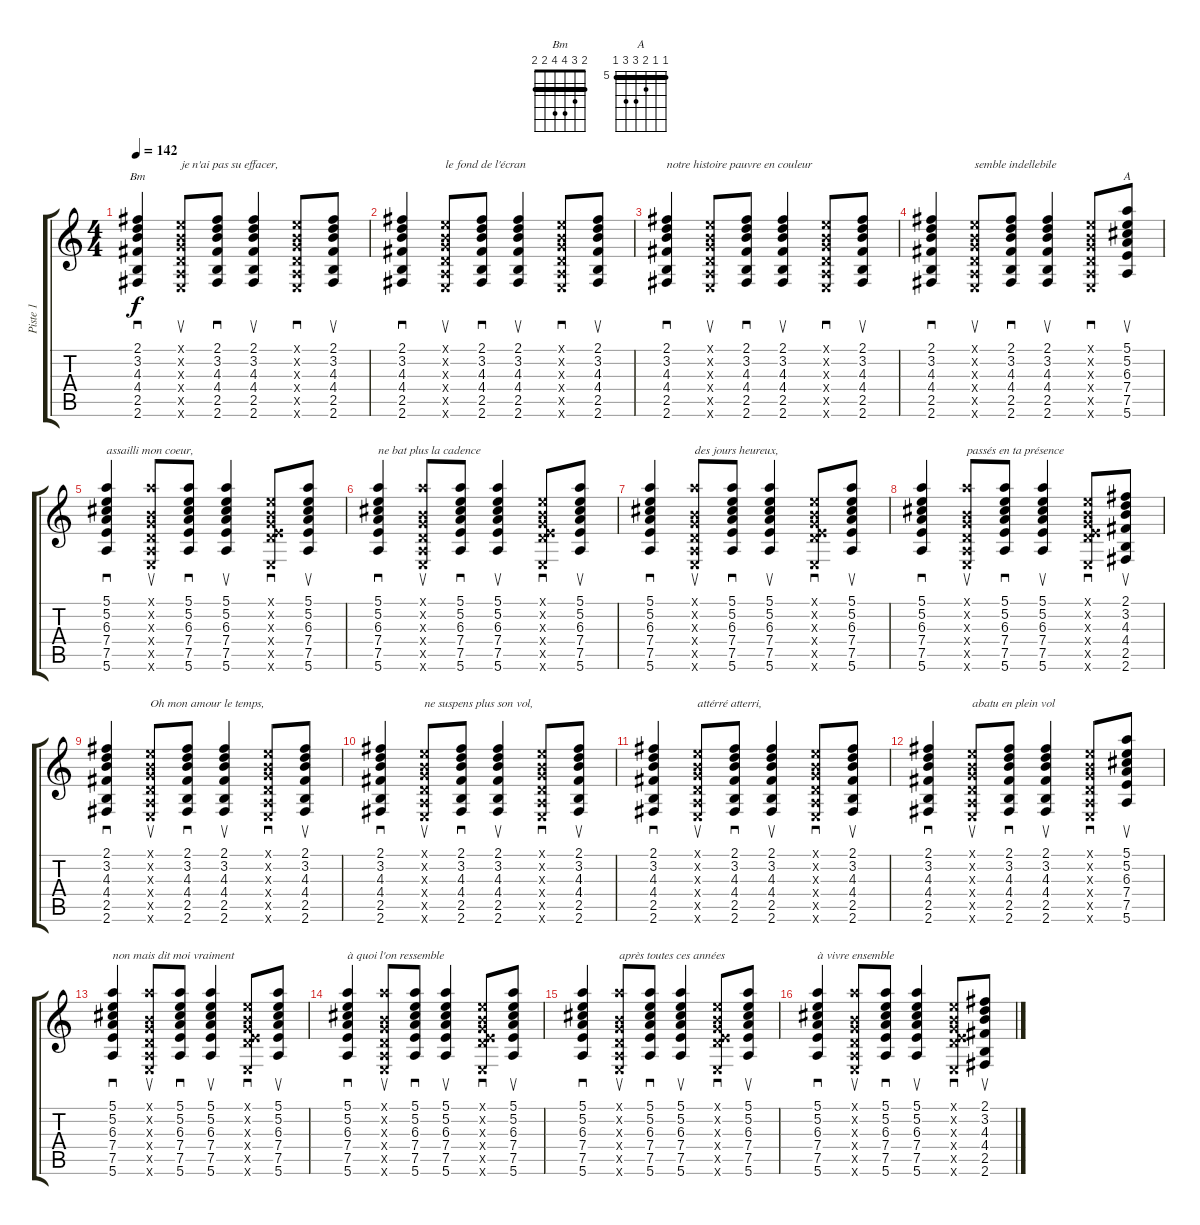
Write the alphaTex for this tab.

\track ("Piste 1" "Piste 1") {instrument acousticguitarsteel}
\staff {score tabs}
\tuning (E4 B3 G3 D3 A2 E2) {hide}
\chord ("Bm" 2 3 4 4 2 2) {barre 2}
\chord ("A" 5 5 6 7 7 5) {firstfret 5 barre 5}
\ts (4 4)
\tempo 142
\clef g2
\ks c
(2.1 3.2 4.3 4.4 2.5 2.6).4{sd ch "Bm" dy f} (0.1{x} 0.2{x} 0.3{x} 0.4{x} 0.5{x} 0.6{x}).8{su txt "je n'ai pas su effacer,"} (2.1 3.2 4.3 4.4 2.5 2.6).8{sd} (2.1 3.2 4.3 4.4 2.5 2.6).4{su} (0.1{x} 0.2{x} 0.3{x} 0.4{x} 0.5{x} 0.6{x}).8{sd} (2.1 3.2 4.3 4.4 2.5 2.6).8{su} |
(2.1 3.2 4.3 4.4 2.5 2.6).4{sd} (0.1{x} 0.2{x} 0.3{x} 0.4{x} 0.5{x} 0.6{x}).8{su txt "le fond de l'écran"} (2.1 3.2 4.3 4.4 2.5 2.6).8{sd} (2.1 3.2 4.3 4.4 2.5 2.6).4{su} (0.1{x} 0.2{x} 0.3{x} 0.4{x} 0.5{x} 0.6{x}).8{sd} (2.1 3.2 4.3 4.4 2.5 2.6).8{su} |
(2.1 3.2 4.3 4.4 2.5 2.6).4{sd txt "notre histoire pauvre en couleur"} (0.1{x} 0.2{x} 0.3{x} 0.4{x} 0.5{x} 0.6{x}).8{su} (2.1 3.2 4.3 4.4 2.5 2.6).8{sd} (2.1 3.2 4.3 4.4 2.5 2.6).4{su} (0.1{x} 0.2{x} 0.3{x} 0.4{x} 0.5{x} 0.6{x}).8{sd} (2.1 3.2 4.3 4.4 2.5 2.6).8{su} |
(2.1 3.2 4.3 4.4 2.5 2.6).4{sd} (0.1{x} 0.2{x} 0.3{x} 0.4{x} 0.5{x} 0.6{x}).8{su txt "semble indellebile"} (2.1 3.2 4.3 4.4 2.5 2.6).8{sd} (2.1 3.2 4.3 4.4 2.5 2.6).4{su} (0.1{x} 0.2{x} 0.3{x} 0.4{x} 0.5{x} 0.6{x}).8{sd} (5.1 5.2 6.3 7.4 7.5 5.6).8{su ch "A"} |
(5.1 5.2 6.3 7.4 7.5 5.6).4{sd txt "assailli mon coeur,"} (5.1{x} 0.2{x} 0.3{x} 0.4{x} 0.5{x} 0.6{x}).8{su} (5.1 5.2 6.3 7.4 7.5 5.6).8{sd} (5.1 5.2 6.3 7.4 7.5 5.6).4{su} (0.1{x} 0.2{x} 0.3{x} 0.4{x} 7.5{x} 0.6{x}).8{sd} (5.1 5.2 6.3 7.4 7.5 5.6).8{su} |
(5.1 5.2 6.3 7.4 7.5 5.6).4{sd txt "ne bat plus la cadence"} (5.1{x} 0.2{x} 0.3{x} 0.4{x} 0.5{x} 0.6{x}).8{su} (5.1 5.2 6.3 7.4 7.5 5.6).8{sd} (5.1 5.2 6.3 7.4 7.5 5.6).4{su} (0.1{x} 0.2{x} 0.3{x} 0.4{x} 7.5{x} 0.6{x}).8{sd} (5.1 5.2 6.3 7.4 7.5 5.6).8{su} |
(5.1 5.2 6.3 7.4 7.5 5.6).4{sd} (5.1{x} 0.2{x} 0.3{x} 0.4{x} 0.5{x} 0.6{x}).8{su txt "des jours heureux,"} (5.1 5.2 6.3 7.4 7.5 5.6).8{sd} (5.1 5.2 6.3 7.4 7.5 5.6).4{su} (0.1{x} 0.2{x} 0.3{x} 0.4{x} 7.5{x} 0.6{x}).8{sd} (5.1 5.2 6.3 7.4 7.5 5.6).8{su} |
(5.1 5.2 6.3 7.4 7.5 5.6).4{sd} (5.1{x} 0.2{x} 0.3{x} 0.4{x} 0.5{x} 0.6{x}).8{su txt "passés en ta présence"} (5.1 5.2 6.3 7.4 7.5 5.6).8{sd} (5.1 5.2 6.3 7.4 7.5 5.6).4{su} (0.1{x} 0.2{x} 0.3{x} 0.4{x} 7.5{x} 0.6{x}).8{sd} (2.1 3.2 4.3 4.4 2.5 2.6).8{su} |
(2.1 3.2 4.3 4.4 2.5 2.6).4{sd} (0.1{x} 0.2{x} 0.3{x} 0.4{x} 0.5{x} 0.6{x}).8{su txt "Oh mon amour le temps,"} (2.1 3.2 4.3 4.4 2.5 2.6).8{sd} (2.1 3.2 4.3 4.4 2.5 2.6).4{su} (0.1{x} 0.2{x} 0.3{x} 0.4{x} 0.5{x} 0.6{x}).8{sd} (2.1 3.2 4.3 4.4 2.5 2.6).8{su} |
(2.1 3.2 4.3 4.4 2.5 2.6).4{sd} (0.1{x} 0.2{x} 0.3{x} 0.4{x} 0.5{x} 0.6{x}).8{su txt "ne suspens plus son vol,"} (2.1 3.2 4.3 4.4 2.5 2.6).8{sd} (2.1 3.2 4.3 4.4 2.5 2.6).4{su} (0.1{x} 0.2{x} 0.3{x} 0.4{x} 0.5{x} 0.6{x}).8{sd} (2.1 3.2 4.3 4.4 2.5 2.6).8{su} |
(2.1 3.2 4.3 4.4 2.5 2.6).4{sd} (0.1{x} 0.2{x} 0.3{x} 0.4{x} 0.5{x} 0.6{x}).8{su txt "attérré atterri,"} (2.1 3.2 4.3 4.4 2.5 2.6).8{sd} (2.1 3.2 4.3 4.4 2.5 2.6).4{su} (0.1{x} 0.2{x} 0.3{x} 0.4{x} 0.5{x} 0.6{x}).8{sd} (2.1 3.2 4.3 4.4 2.5 2.6).8{su} |
(2.1 3.2 4.3 4.4 2.5 2.6).4{sd} (0.1{x} 0.2{x} 0.3{x} 0.4{x} 0.5{x} 0.6{x}).8{su txt "abatu en plein vol"} (2.1 3.2 4.3 4.4 2.5 2.6).8{sd} (2.1 3.2 4.3 4.4 2.5 2.6).4{su} (0.1{x} 0.2{x} 0.3{x} 0.4{x} 0.5{x} 0.6{x}).8{sd} (5.1 5.2 6.3 7.4 7.5 5.6).8{su} |
(5.1 5.2 6.3 7.4 7.5 5.6).4{sd txt "non mais dit moi vraiment"} (5.1{x} 0.2{x} 0.3{x} 0.4{x} 0.5{x} 0.6{x}).8{su} (5.1 5.2 6.3 7.4 7.5 5.6).8{sd} (5.1 5.2 6.3 7.4 7.5 5.6).4{su} (0.1{x} 0.2{x} 0.3{x} 0.4{x} 7.5{x} 0.6{x}).8{sd} (5.1 5.2 6.3 7.4 7.5 5.6).8{su} |
(5.1 5.2 6.3 7.4 7.5 5.6).4{sd txt "à quoi l'on ressemble"} (5.1{x} 0.2{x} 0.3{x} 0.4{x} 0.5{x} 0.6{x}).8{su} (5.1 5.2 6.3 7.4 7.5 5.6).8{sd} (5.1 5.2 6.3 7.4 7.5 5.6).4{su} (0.1{x} 0.2{x} 0.3{x} 0.4{x} 7.5{x} 0.6{x}).8{sd} (5.1 5.2 6.3 7.4 7.5 5.6).8{su} |
(5.1 5.2 6.3 7.4 7.5 5.6).4{sd} (5.1{x} 0.2{x} 0.3{x} 0.4{x} 0.5{x} 0.6{x}).8{su txt "après toutes ces années"} (5.1 5.2 6.3 7.4 7.5 5.6).8{sd} (5.1 5.2 6.3 7.4 7.5 5.6).4{su} (0.1{x} 0.2{x} 0.3{x} 0.4{x} 7.5{x} 0.6{x}).8{sd} (5.1 5.2 6.3 7.4 7.5 5.6).8{su} |
(5.1 5.2 6.3 7.4 7.5 5.6).4{sd txt "à vivre ensemble"} (5.1{x} 0.2{x} 0.3{x} 0.4{x} 0.5{x} 0.6{x}).8{su} (5.1 5.2 6.3 7.4 7.5 5.6).8{sd} (5.1 5.2 6.3 7.4 7.5 5.6).4{su} (0.1{x} 0.2{x} 0.3{x} 0.4{x} 7.5{x} 0.6{x}).8{sd} (2.1 3.2 4.3 4.4 2.5 2.6).8{su}
